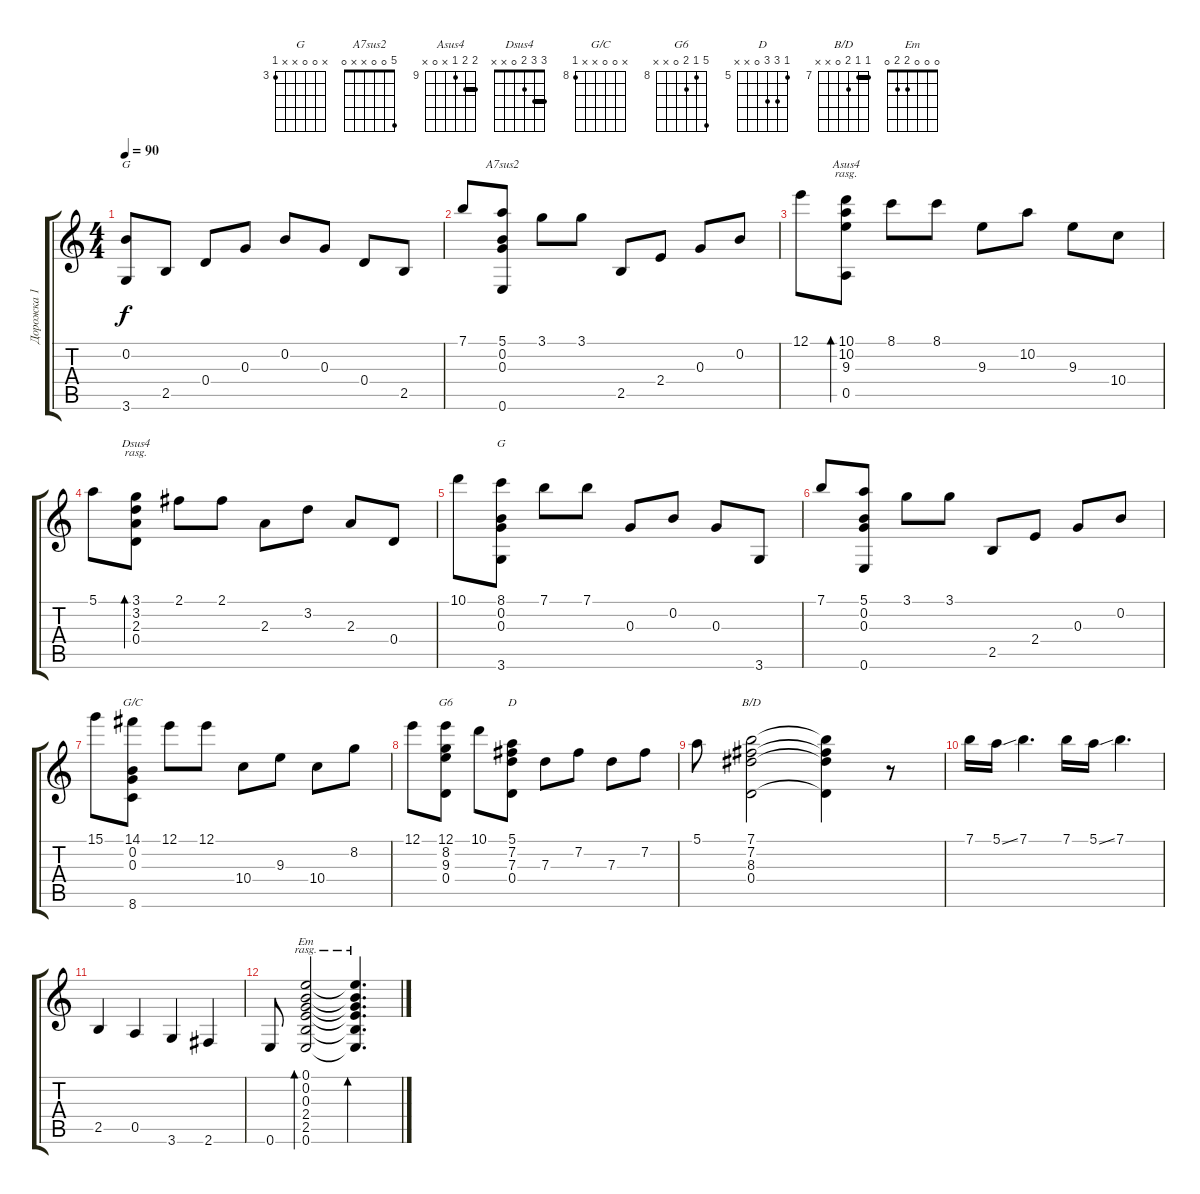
\track ("Дорожка 1" "Дорожка 1") {instrument acousticguitarsteel}
\staff {score tabs}
\tuning (E4 B3 G3 D3 A2 E2) {hide}
\chord ("G" x 0 x x x 3)
\chord ("A7sus2" 5 0 0 x x 0)
\chord ("Asus4" 10 10 9 x 0 x) {firstfret 9 barre 10}
\chord ("Dsus4" 3 3 2 0 x x) {barre 3}
\chord ("G" x 0 0 x x 3) {firstfret 3}
\chord ("G/C" x 0 0 x x 8) {firstfret 8}
\chord ("G6" 12 8 9 0 x x) {firstfret 8}
\chord ("D" 5 7 7 0 x x) {firstfret 5}
\chord ("B/D" 7 7 8 0 x x) {firstfret 7 barre 7}
\chord ("Em" 0 0 0 2 2 0)
\ts (4 4)
\tempo 90
\clef g2
\ks c
(0.2 3.6).8{ch "G" dy f} 2.5.8 0.4.8 0.3.8 0.2.8 0.3.8 0.4.8 2.5.8 |
7.1.8 (5.1 0.2 0.3 0.6).8{ch "A7sus2"} 3.1.8 3.1.8 2.5.8 2.4.8 0.3.8 0.2.8 |
12.1.8 (10.1 10.2 9.3 0.5).8{bd 60 ch "Asus4" rasg ii} 8.1.8 8.1.8 9.3.8 10.2.8 9.3.8 10.4.8 |
5.1.8 (3.1 3.2 2.3 0.4).8{bd 60 ch "Dsus4" rasg ii} 2.1.8 2.1.8 2.3.8 3.2.8 2.3.8 0.4.8 |
10.1.8 (8.1 0.2 0.3 3.6).8{ch "G"} 7.1.8 7.1.8 0.3.8 0.2.8 0.3.8 3.6.8 |
7.1.8 (5.1 0.2 0.3 0.6).8 3.1.8 3.1.8 2.5.8 2.4.8 0.3.8 0.2.8 |
15.1.8 (14.1 0.2 0.3 8.6).8{ch "G/C"} 12.1.8 12.1.8 10.4.8 9.3.8 10.4.8 8.2.8 |
12.1.8 (12.1 8.2 9.3 0.4).8{ch "G6"} 10.1.8 (5.1 7.2 7.3 0.4).8{ch "D"} 7.3.8 7.2.8 7.3.8 7.2.8 |
5.1.8 (7.1 7.2 8.3 0.4).2{ch "B/D"} (7.1{t} 7.2{t} 8.3{t} 0.4{t}).4 r.8 |
7.1.16 5.1{ss}.16 7.1.4{d} 7.1.16 5.1{ss}.16 7.1.4{d} |
2.5.4 0.5.4 3.6.4 2.6.4 |
0.6.8 (0.1 0.2 0.3 2.4 2.5 0.6).2{bd 60 ch "Em" rasg ii} (0.1{t} 0.2{t} 0.3{t} 2.4{t} 2.5{t} 0.6{t}).4{d bd 60 rasg ii}
